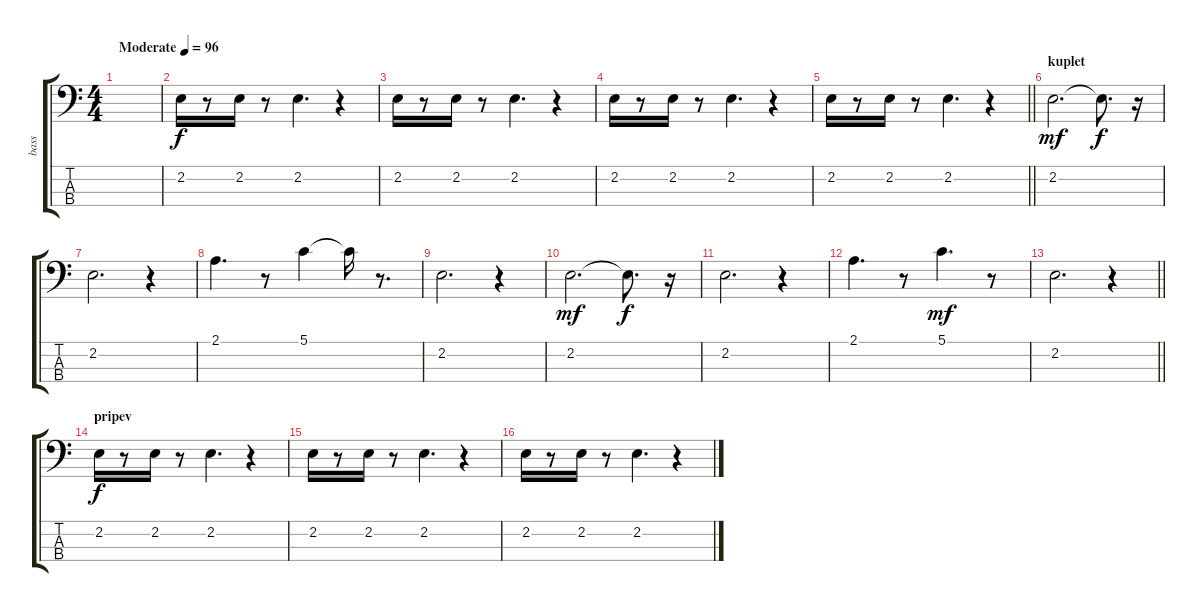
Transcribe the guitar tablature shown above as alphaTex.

\track ("bass" "bass") {instrument electricbassfinger}
\staff {score tabs}
\tuning (G2 D2 A1 E1) {hide}
\ts (4 4)
\tempo (96 "Moderate")
\clef f4
\ks c
|
2.2.16 r.8 2.2.16 r.8 2.2.4{d} r.4 |
2.2.16 r.8 2.2.16 r.8 2.2.4{d} r.4 |
2.2.16 r.8 2.2.16 r.8 2.2.4{d} r.4 |
\barLineRight lightlight
2.2.16 r.8 2.2.16 r.8 2.2.4{d} r.4 |
\section ("" "kuplet")
2.2.2{d dy mf} 2.2{t}.8{d dy f} r.16 |
2.2.2{d} r.4 |
2.1.4{d} r.8 5.1.4 5.1{t}.16 r.8{d} |
2.2.2{d} r.4 |
2.2.2{d dy mf} 2.2{t}.8{d dy f} r.16 |
2.2.2{d} r.4 |
2.1.4{d} r.8 5.1.4{d dy mf} r.8 |
\barLineRight lightlight
2.2.2{d} r.4 |
\section ("" "pripev")
2.2.16{dy f} r.8 2.2.16 r.8 2.2.4{d} r.4 |
2.2.16 r.8 2.2.16 r.8 2.2.4{d} r.4 |
2.2.16 r.8 2.2.16 r.8 2.2.4{d} r.4
